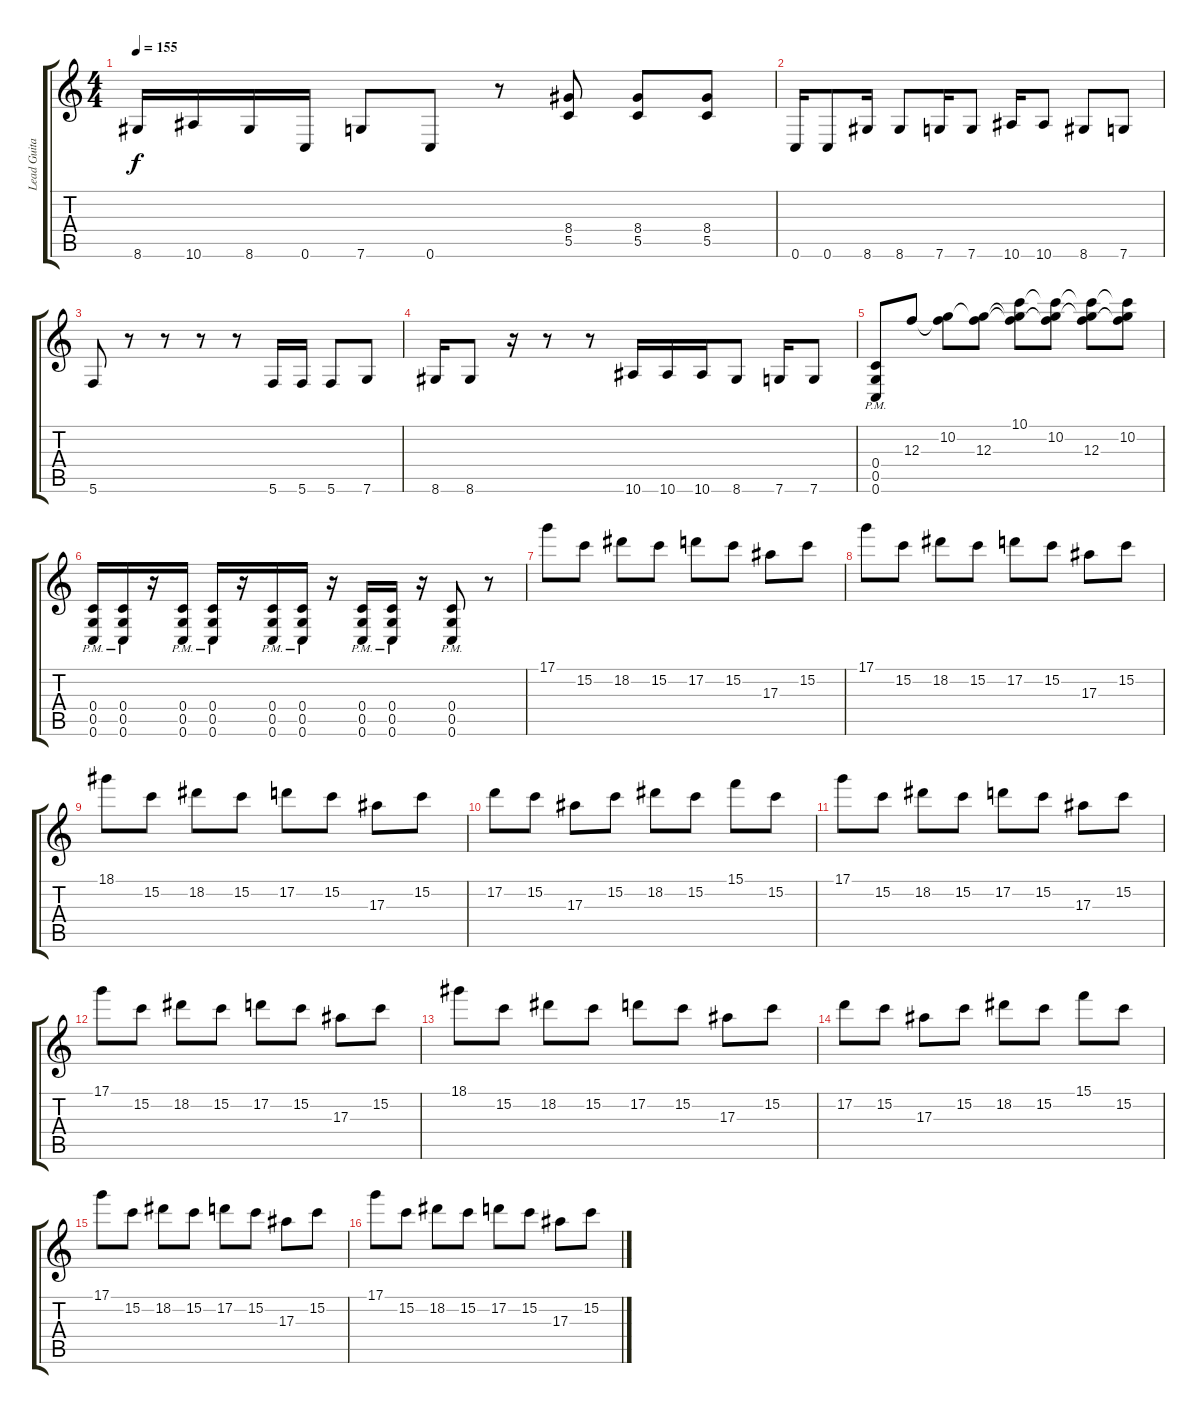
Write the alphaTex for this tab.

\track ("Lead Guitar (Drop C)" "Lead Guita") {instrument distortionguitar}
\staff {score tabs}
\tuning (D4 A3 F3 C3 G2 C2) {hide}
\ts (4 4)
\tempo 155
\clef g2
\ks c
8.6.16{dy f} 10.6.16 8.6.16 0.6.16 7.6.8 0.6.8 r.8 (8.4 5.5).8 (8.4 5.5).8 (8.4 5.5).8 |
0.6.16 0.6.8 8.6.16 8.6.8 7.6.16 7.6.8 10.6.16 10.6.8 8.6.8 7.6.8 |
5.6.8 r.8 r.8 r.8 r.8 5.6.16 5.6.16 5.6.8 7.6.8 |
8.6.16 8.6.8 r.16 r.8 r.8 10.6.16 10.6.16 10.6.16 8.6.8 7.6.16 7.6.8 |
(0.4{pm} 0.5{pm} 0.6{pm}).8 12.3.8 (10.2 12.3{t}).8 (10.2{t} 12.3).8 (10.1 10.2{t} 12.3{t}).8 (10.1{t} 10.2 12.3{t}).8 (10.1{t} 10.2{t} 12.3).8 (10.1{t} 10.2 12.3{t}).8 |
(0.4{pm} 0.5{pm} 0.6{pm}).16 (0.4{pm} 0.5{pm} 0.6{pm}).16 r.16 (0.4{pm} 0.5{pm} 0.6{pm}).16 (0.4{pm} 0.5{pm} 0.6{pm}).16 r.16 (0.4{pm} 0.5{pm} 0.6{pm}).16 (0.4{pm} 0.5{pm} 0.6{pm}).16 r.16 (0.4{pm} 0.5{pm} 0.6{pm}).16 (0.4{pm} 0.5{pm} 0.6{pm}).16 r.16 (0.4{pm} 0.5{pm} 0.6{pm}).8 r.8 |
17.1.8 15.2.8 18.2.8 15.2.8 17.2.8 15.2.8 17.3.8 15.2.8 |
17.1.8 15.2.8 18.2.8 15.2.8 17.2.8 15.2.8 17.3.8 15.2.8 |
18.1.8 15.2.8 18.2.8 15.2.8 17.2.8 15.2.8 17.3.8 15.2.8 |
17.2.8 15.2.8 17.3.8 15.2.8 18.2.8 15.2.8 15.1.8 15.2.8 |
17.1.8 15.2.8 18.2.8 15.2.8 17.2.8 15.2.8 17.3.8 15.2.8 |
17.1.8 15.2.8 18.2.8 15.2.8 17.2.8 15.2.8 17.3.8 15.2.8 |
18.1.8 15.2.8 18.2.8 15.2.8 17.2.8 15.2.8 17.3.8 15.2.8 |
17.2.8 15.2.8 17.3.8 15.2.8 18.2.8 15.2.8 15.1.8 15.2.8 |
17.1.8 15.2.8 18.2.8 15.2.8 17.2.8 15.2.8 17.3.8 15.2.8 |
17.1.8 15.2.8 18.2.8 15.2.8 17.2.8 15.2.8 17.3.8 15.2.8
